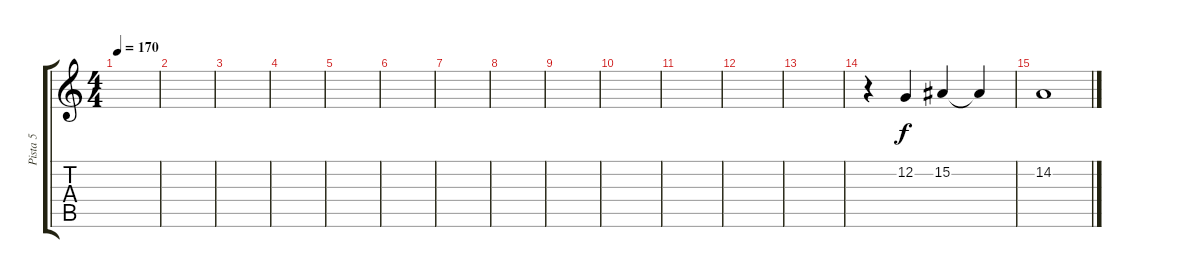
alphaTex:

\track ("Pista 5" "Pista 5") {instrument churchorgan}
\staff {score tabs}
\tuning (C4 G3 Eb3 Bb2 F2 C2) {hide}
\ts (4 4)
\tempo 170
\clef g2
\ks c
|
|
|
|
|
|
|
|
|
|
|
|
|
r.4 12.2.4 15.2.4 15.2{t}.4 |
14.2.1
